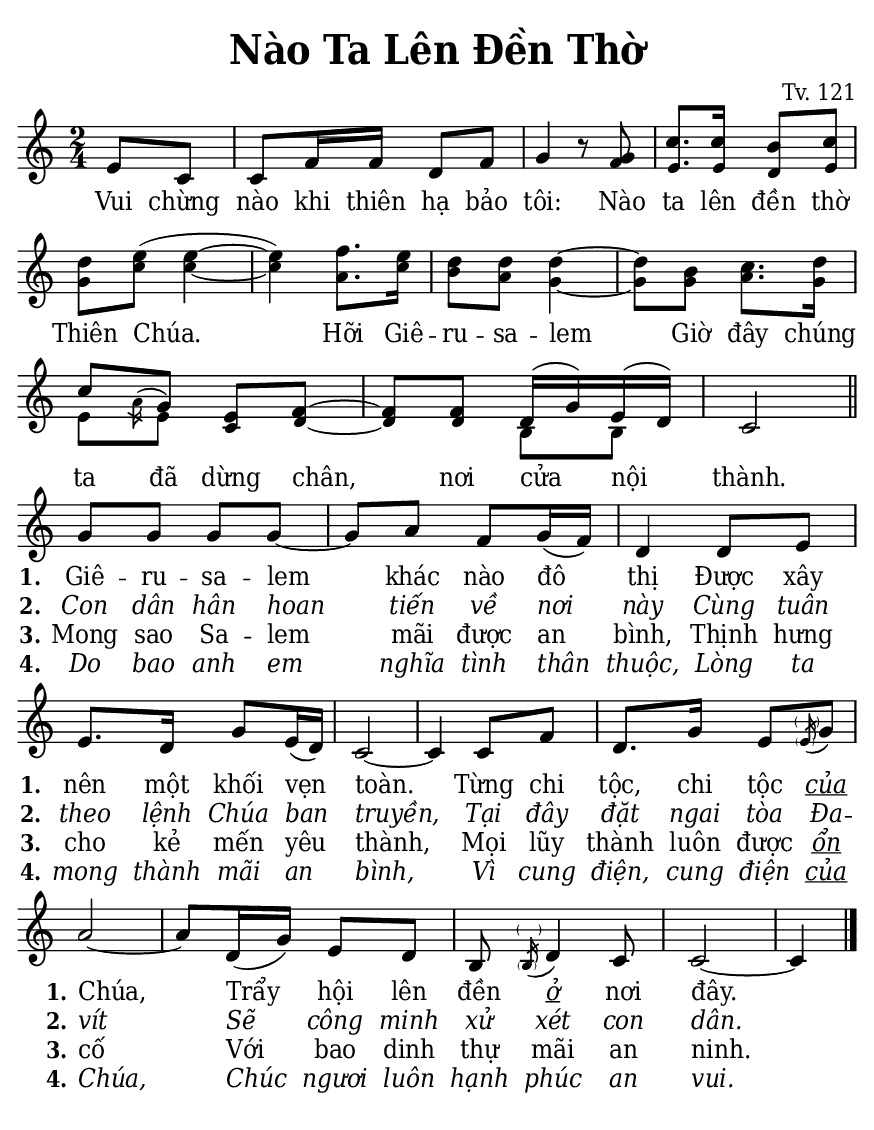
% Cài đặt chung\
\version "2.22.1"
\include "english.ly"

\header {
  title = \markup { \fontsize #1 "Nào Ta Lên Đền Thờ" }
  composer = "Tv. 121"
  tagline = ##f
}

% Nhạc phiên khúc
nhacPhienKhucSop = \relative c' {
  \partial 4 e8 c |
  c f16 f d8 f |
  g4 r8 g |
  c8. c16 b8 c |
  d e (e4 ~ |
  e) f8. e16 |
  d8 d d4 ~ |
  d8 b c8. d16 |
  c8 \slashedGrace { \once \stemDown a16 ( } g8) e f ~ |
  f f d16 (g) e (d) |
  c2 \bar "||" \break
  
  g'8 g g g ~ |
  g a f g16 (f) |
  d4 d8 e |
  e8. d16 g8 e16 (d) |
  c2 ~ |
  c4 c8 f |
  d8. g16 e8 \slashedGrace { \parenthesize e16 ( } g8)
  a2 ~ |
  a8 d,16 (g) e8 d |
  b \slashedGrace { \parenthesize b16 ( } d4)
  c8 |
  c2 ~ |
  c4 \bar "|."
}

nhacPhienKhucAlto = \relative c' {
  e8 c |
  c f16 f d8 f |
  g4 r8 f |
  e8. e16 d8 e |
  g c (c4 ~ |
  c) a8. c16 |
  b8 a g4 ~ |
  g8 g a8. g16 |
  e8 [e] c d ~ |
  d d b b |
  c2
}

% Lời phiên khúc
loiPhienKhucSop = \lyrics {
  %\set stanza = "ĐK:"
  Vui chừng nào khi thiên hạ bảo tôi:
  Nào ta lên đền thờ Thiên Chúa.
  Hỡi Giê -- ru -- sa -- lem
  Giờ đây chúng ta đã dừng chân,
  nơi cửa nội thành.
  <<
    {
      \set stanza = "1."
      Giê -- ru -- sa -- lem khác nào đô thị
      Được xây nên một khối vẹn toàn.
      Từng chi tộc, chi tộc
      \markup { \italic \underline "của" }
      Chúa,
      Trẩy hội lên đền
      \markup { \italic \underline "ở" }
      nơi đây.
    }
    \new Lyrics {
	    \set associatedVoice = "beSop"
	    \set stanza = "2."
      \override Lyrics.LyricText.font-shape = #'italic
	    Con dân hân hoan tiến về nơi này
	    Cùng tuân theo lệnh Chúa ban truyền,
	    Tại đây đặt ngai tòa Đa -- vít
	    Sẽ công minh xử xét con dân.
    }
    \new Lyrics {
	    \set associatedVoice = "beSop"
	    \set stanza = "3."
	    Mong sao Sa -- lem mãi được an bình,
	    Thịnh hưng cho kẻ mến yêu thành,
	    Mọi lũy thành luôn được
	    \markup { \italic \underline "ổn" }
	    cố
	    Với bao dinh thự mãi an ninh.
    }
    \new Lyrics {
	    \set associatedVoice = "beSop"
	    \set stanza = "4."
      \override Lyrics.LyricText.font-shape = #'italic
	    Do bao anh em nghĩa tình thân thuộc,
	    Lòng ta mong thành mãi an bình,
	    Vì cung điện, cung điện
	    \markup { \italic \underline "của" }
	    Chúa,
	    Chúc ngươi luôn hạnh phúc an vui.
    }
  >>
}

% Dàn trang
\paper {
  #(set-paper-size "a5")
  top-margin = 3\mm
  bottom-margin = 3\mm
  left-margin = 3\mm
  right-margin = 3\mm
  indent = #0
  #(define fonts
	 (make-pango-font-tree "Deja Vu Serif Condensed"
	 		       "Deja Vu Serif Condensed"
			       "Deja Vu Serif Condensed"
			       (/ 20 20)))
  print-page-number = ##f
  page-count = #1
}

TongNhip = {
  \key c \major \time 2/4
  \set Timing.beamExceptions = #'()
  \set Timing.baseMoment = #(ly:make-moment 1/4)
}

% mã nguồn cho những chức năng chưa hỗ trợ trong phiên bản lilypond hiện tại
% cung cấp bởi cộng đồng lilypond khi gửi email đến lilypond-user@gnu.org
% Đổi kích thước nốt cho bè phụ
notBePhu =
#(define-music-function (font-size music) (number? ly:music?)
   (for-some-music
     (lambda (m)
       (if (music-is-of-type? m 'rhythmic-event)
           (begin
             (set! (ly:music-property m 'tweaks)
                   (cons `(font-size . ,font-size)
                         (ly:music-property m 'tweaks)))
             #t)
           #f))
     music)
   music)

% in số phiên khúc trên mỗi dòng
#(define (add-grob-definition grob-name grob-entry)
    (set! all-grob-descriptions
          (cons ((@@ (lily) completize-grob-entry)
                 (cons grob-name grob-entry))
                all-grob-descriptions)))

#(add-grob-definition
   'StanzaNumberSpanner
   `((direction . ,LEFT)
     (font-series . bold)
     (padding . 1)
     (side-axis . ,X)
     (stencil . ,ly:text-interface::print)
     (X-offset . ,ly:side-position-interface::x-aligned-side)
     (Y-extent . ,grob::always-Y-extent-from-stencil)
     (meta . ((class . Spanner)
              (interfaces . (font-interface
                             side-position-interface
                             stanza-number-interface
                             text-interface))))))

\layout {
   \context {
     \Global
     \grobdescriptions #all-grob-descriptions
   }
   \context {
     \Score
     \remove Stanza_number_align_engraver
     \consists
       #(lambda (context)
          (let ((texts '())
                (syllables '()))
            (make-engraver
             (acknowledgers
              ((stanza-number-interface engraver grob source-engraver)
                 (set! texts (cons grob texts)))
              ((lyric-syllable-interface engraver grob source-engraver)
                 (set! syllables (cons grob syllables))))
             ((stop-translation-timestep engraver)
                (for-each
                 (lambda (text)
                   (for-each
                    (lambda (syllable)
                      (ly:pointer-group-interface::add-grob text
'side-support-elements syllable))
                    syllables))
                 texts)
                (set! syllables '())))))
   }
   \context {
     \Lyrics
     \remove Stanza_number_engraver
     \consists
       #(lambda (context)
          (let ((text #f)
                (last-stanza #f))
            (make-engraver
             ((process-music engraver)
                (let ((stanza (ly:context-property context 'stanza #f)))
                  (if (and stanza (not (equal? stanza last-stanza)))
                      (let ((column (ly:context-property context
'currentCommandColumn)))
                        (set! last-stanza stanza)
                        (if text
                            (ly:spanner-set-bound! text RIGHT column))

                        (set! text (ly:engraver-make-grob engraver
'StanzaNumberSpanner '()))
                        (ly:grob-set-property! text 'text stanza)
                        (ly:spanner-set-bound! text LEFT column)))))
             ((finalize engraver)
                (if text
                    (let ((column (ly:context-property context
'currentCommandColumn)))
                      (ly:spanner-set-bound! text RIGHT column)))))))
     \override StanzaNumberSpanner.horizon-padding = 10000
   }
}
% kết thúc mã nguồn

\score {
  \new ChoirStaff <<
    \new Staff \with {
        \consists "Merge_rests_engraver"
        printPartCombineTexts = ##f
      }
      <<
      \new Voice \TongNhip \partCombine 
        \nhacPhienKhucSop
        \notBePhu -1 { \nhacPhienKhucAlto }
      \new NullVoice = beSop \nhacPhienKhucSop
      \new Lyrics \lyricsto beSop \loiPhienKhucSop
      >>
  >>
  \layout {
    \override Lyrics.LyricSpace.minimum-distance = #1.5
    \override Score.BarNumber.break-visibility = ##(#f #f #f)
    \override Score.SpacingSpanner.uniform-stretching = ##t
  } 
}
